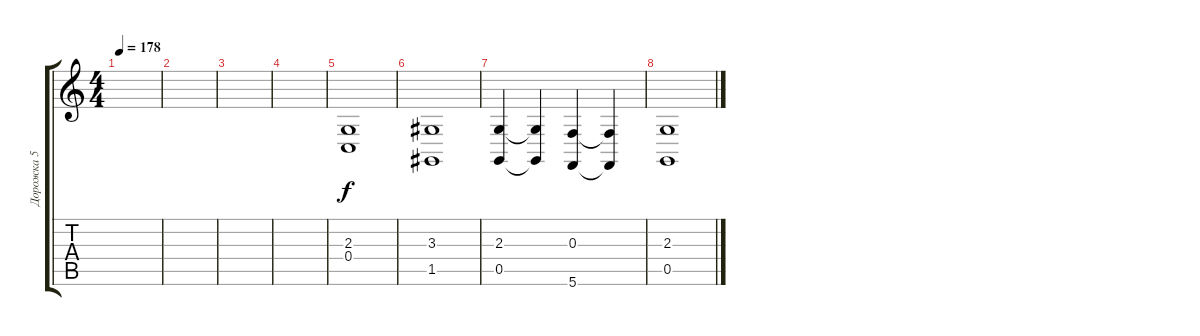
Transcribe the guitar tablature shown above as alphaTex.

\track ("Дорожка 5" "Дорожка 5") {instrument lead6voice}
\staff {score tabs}
\tuning (D4 A3 F3 C3 G2 C2) {hide}
\ts (4 4)
\tempo 178
\clef g2
\ks c
|
|
|
|
(2.3 0.4).1 |
(3.3 1.5).1 |
(2.3 0.5).4 (2.3{t} 0.5{t}).4 (0.3 5.6).4 (0.3{t} 5.6{t}).4 |
(2.3 0.5).1
